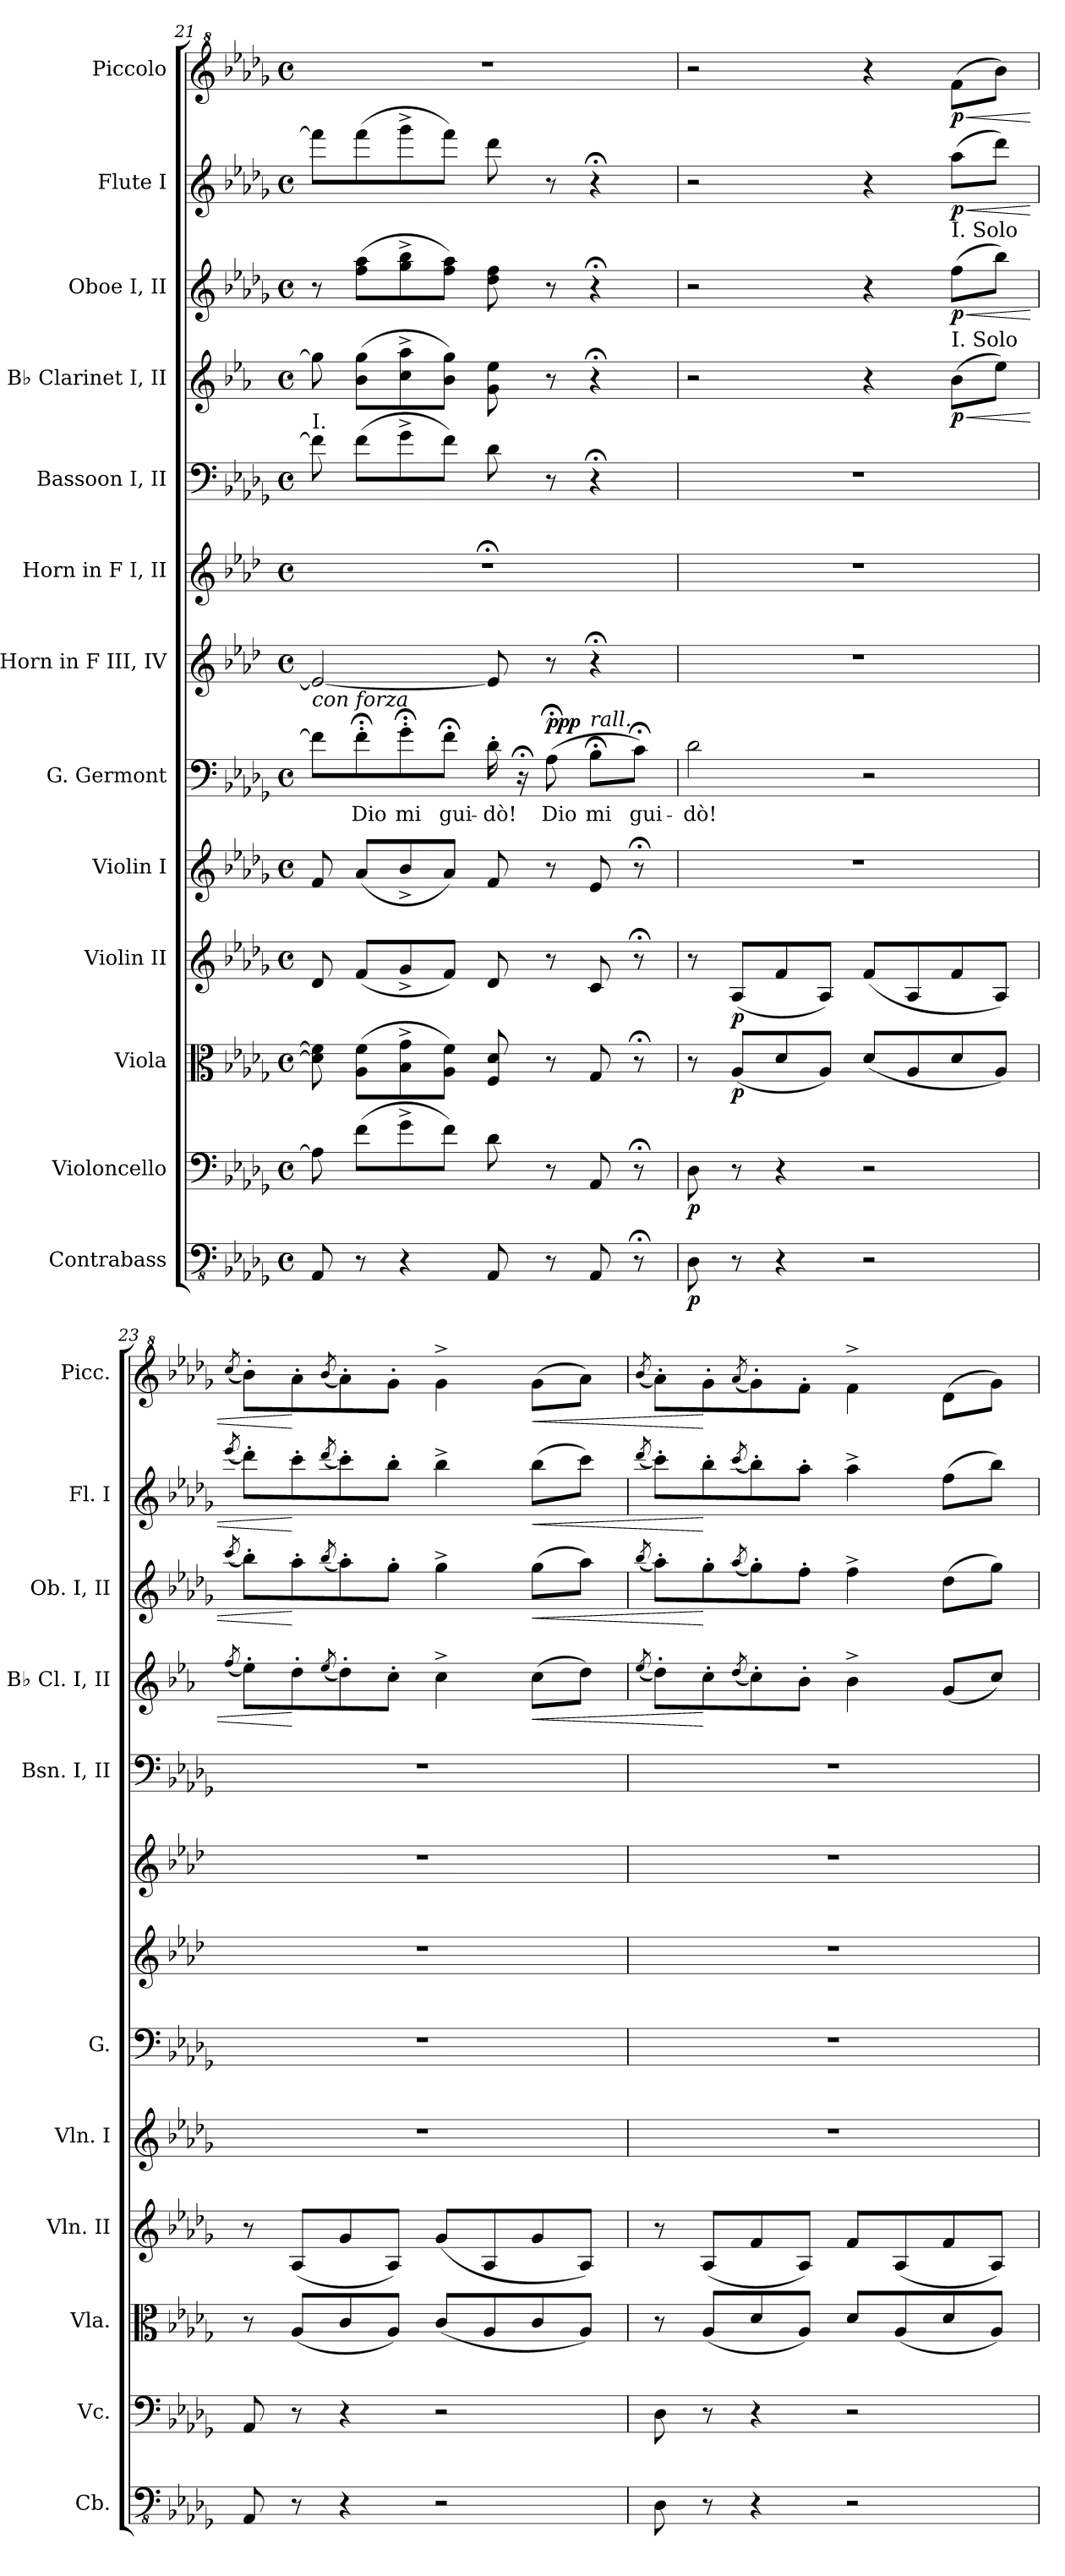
**kern	**dynam	**kern	**dynam	**kern	**dynam	**kern	**dynam	**kern	**kern	**text	**dynam	**kern	**kern	**kern	**kern	**dynam	**kern	**dynam	**kern	**dynam	**kern	**dynam
*part13	*part13	*part12	*part12	*part11	*part11	*part10	*part10	*part9	*part8	*part8	*part8	*part7	*part6	*part5	*part4	*part4	*part3	*part3	*part2	*part2	*part1	*part1
*staff13	*staff13	*staff12	*staff12	*staff11	*staff11	*staff10	*staff10	*staff9	*staff8	*staff8	*staff8	*staff7	*staff6	*staff5	*staff4	*staff4	*staff3	*staff3	*staff2	*staff2	*staff1	*staff1
*I"Contrabass	*	*I"Violoncello	*	*I"Viola	*	*I"Violin II	*	*I"Violin I	*I"G. Germont	*	*	*I"Horn in F  III, IV	*I"Horn in F  I, II	*I"Bassoon I, II	*I"B♭ Clarinet I, II	*	*I"Oboe I, II	*	*I"Flute I	*	*I"Piccolo	*
*I'Cb.	*	*I'Vc.	*	*I'Vla.	*	*I'Vln. II	*	*I'Vln. I	*I'G.	*	*	*	*	*I'Bsn. I, II	*I'B♭ Cl. I, II	*	*I'Ob. I, II	*	*I'Fl. I	*	*I'Picc.	*
*clefFv4	*	*clefF4	*	*clefC3	*	*clefG2	*	*clefG2	*clefF4	*	*	*clefG2	*clefG2	*clefF4	*clefG2	*	*clefG2	*	*clefG2	*	*clefG^2	*
*	*	*	*	*	*	*	*	*	*	*	*	*ITrd4c7	*ITrd4c7	*	*ITrd1c2	*	*	*	*	*	*ITrd-7c-12	*
*k[b-e-a-d-g-]	*	*k[b-e-a-d-g-]	*	*k[b-e-a-d-g-]	*	*k[b-e-a-d-g-]	*	*k[b-e-a-d-g-]	*k[b-e-a-d-g-]	*	*	*k[b-e-a-d-g-]	*k[b-e-a-d-g-]	*k[b-e-a-d-g-]	*k[b-e-a-d-g-]	*	*k[b-e-a-d-g-]	*	*k[b-e-a-d-g-]	*	*k[b-e-a-d-g-]	*
*M4/4	*	*M4/4	*	*M4/4	*	*M4/4	*	*M4/4	*M4/4	*	*	*M4/4	*M4/4	*M4/4	*M4/4	*	*M4/4	*	*M4/4	*	*M4/4	*
*met(c)	*	*met(c)	*	*met(c)	*	*met(c)	*	*met(c)	*met(c)	*	*	*met(c)	*met(c)	*met(c)	*met(c)	*	*met(c)	*	*met(c)	*	*met(c)	*
=21	=21	=21	=21	=21	=21	=21	=21	=21	=21	=21	=21	=21	=21	=21	=21	=21	=21	=21	=21	=21	=21	=21
!	!	!	!	!	!	!	!	!	!	!	!	!	!	!LO:TX:a:t=I.	!	!	!	!	!	!	!	!
!	!	!	!	!	!	!	!	!	!LO:TX:a:i:t=con forza	!	!	!	!	!	!	!	!	!	!	!	!	!
8AAA-/	.	8A-\]	.	8d-\] 8f\]	.	8d-/	.	8f/	8f\L]	.	.	2A-/_	1r;<	8f\]	8ff\]	.	8r	.	8fff\L]	.	1r	.
8r	.	(8f\L	.	(8A-\ 8f\L	.	(8f/L	.	(8a-/L	8f;<'\	Dio	.	.	.	(8f\L	(8a-\ 8ff\L	.	(8ff\ 8aa-\L	.	(8fff\	.	.	.
4r	.	8g-^\	.	8B-\^ 8g-\^	.	8g-^/	.	8b-^/	8g-;<'\	mi	.	.	.	8g-^\	8b-\^ 8gg-\^	.	8gg-\^ 8bb-\^	.	8ggg-^\	.	.	.
.	.	8f\J)	.	8A-\ 8f\J)	.	8f/J)	.	8a-/J)	8f;<\J	gui-	.	.	.	8f\J)	8a-\ 8ff\J)	.	8ff\ 8aa-\J)	.	8fff\J)	.	.	.
8AAA-/	.	8d-\	.	8F/ 8d-/	.	8d-/	.	8f/	16d-'\	-dò!	.	8A-/]	.	8d-\	8f\ 8dd-\	.	8dd-\ 8ff\	.	8ddd-\	.	.	.
.	.	.	.	.	.	.	.	.	16r;<	.	.	.	.	.	.	.	.	.	.	.	.	.
!	!	!	!	!	!	!	!	!	!	!	!LO:DY:a	!	!	!	!	!	!	!	!	!	!	!
8r	.	8r	.	8r	.	8r	.	8r	(8A-;<\	Dio	ppp	8r	.	8r	8r	.	8r	.	8r	.	.	.
!	!	!	!	!	!	!	!	!	!LO:TX:a:i:t=rall.	!	!	!	!	!	!	!	!	!	!	!	!	!
8AAA-/	.	8AA-/	.	8G-/	.	8c/	.	8e-/	8B-;<\L	mi	.	4r;<	.	4r;<	4r;<	.	4r;<	.	4r;<	.	.	.
8r;<	.	8r;<	.	8r;<	.	8r;<	.	8r;<	8c;<\J)	gui-	.	.	.	.	.	.	.	.	.	.	.	.
!!LO:PB:g=z
=22	=22	=22	=22	=22	=22	=22	=22	=22	=22	=22	=22	=22	=22	=22	=22	=22	=22	=22	=22	=22	=22	=22
!	!LO:DY:b	!	!LO:DY:b	!	!	!	!	!	!	!	!	!	!	!	!	!	!	!	!	!	!	!
8DD-\	p	8D-\	p	8r	.	8r	.	1r	2d-\	-dò!	.	1r	1r	1r	2r	.	2r	.	2r	.	2r	.
!	!	!	!	!	!LO:DY:b	!	!LO:DY:b	!	!	!	!	!	!	!	!	!	!	!	!	!	!	!
8r	.	8r	.	(8A-/L	p	(8A-/L	p	.	.	.	.	.	.	.	.	.	.	.	.	.	.	.
4r	.	4r	.	8d-/	.	8f/	.	.	.	.	.	.	.	.	.	.	.	.	.	.	.	.
.	.	.	.	8A-/J)	.	8A-/J)	.	.	.	.	.	.	.	.	.	.	.	.	.	.	.	.
2r	.	2r	.	(8d-/L	.	(8f/L	.	.	2r	.	.	.	.	.	4r	.	4r	.	4r	.	4r	.
.	.	.	.	8A-/	.	8A-/	.	.	.	.	.	.	.	.	.	.	.	.	.	.	.	.
!	!	!	!	!	!	!	!	!	!	!	!	!	!	!	!	!	!LO:TX:a:t=I. Solo	!	!	!	!	!
!	!	!	!	!	!	!	!	!	!	!	!	!	!	!	!LO:TX:a:t=I. Solo	!	!	!	!	!	!	!
!	!	!	!	!	!	!	!	!	!	!	!	!	!	!	!	!LO:HP:b	!	!LO:HP:b	!	!LO:HP:b	!	!LO:HP:b
!	!	!	!	!	!	!	!	!	!	!	!	!	!	!	!	!LO:DY:n=1:b	!	!LO:DY:n=1:b	!	!LO:DY:n=1:b	!	!LO:DY:n=1:b
.	.	.	.	8d-/	.	8f/	.	.	.	.	.	.	.	.	(8a-\L	< p	(8ff\L	< p	(8aa-\L	< p	(8fff\L	< p
.	.	.	.	8A-/J)	.	8A-/J)	.	.	.	.	.	.	.	.	8dd-\J)	.	8bb-\J)	.	8ddd-\J)	.	8bbb-\J)	.
=23	=23	=23	=23	=23	=23	=23	=23	=23	=23	=23	=23	=23	=23	=23	=23	=23	=23	=23	=23	=23	=23	=23
.	.	.	.	.	.	.	.	.	.	.	.	.	.	.	(8qee-/	.	(8qccc/	.	(8qeee-/	.	(8qcccc/	.
8AAA-/	.	8AA-/	.	8r	.	8r	.	1r	1r	.	.	1r	1r	1r	8dd-'\L)	.	8bb-'\L)	.	8ddd-'\L)	.	8bbb-'\L)	.
8r	.	8r	.	(8A-/L	.	(8A-/L	.	.	.	.	.	.	.	.	8cc'\	[	8aa-'\	[	8ccc'\	[	8aaa-'\	[
.	.	.	.	.	.	.	.	.	.	.	.	.	.	.	(8qdd-/	.	(8qbb-/	.	(8qddd-/	.	(8qbbb-/	.
4r	.	4r	.	8c/	.	8g-/	.	.	.	.	.	.	.	.	8cc'\)	.	8aa-'\)	.	8ccc'\)	.	8aaa-'\)	.
.	.	.	.	8A-/J)	.	8A-/J)	.	.	.	.	.	.	.	.	8b-'\J	.	8gg-'\J	.	8bb-'\J	.	8ggg-'\J	.
2r	.	2r	.	(8c/L	.	(8g-/L	.	.	.	.	.	.	.	.	4b-^\	.	4gg-^\	.	4bb-^\	.	4ggg-^\	.
.	.	.	.	8A-/	.	8A-/	.	.	.	.	.	.	.	.	.	.	.	.	.	.	.	.
!	!	!	!	!	!	!	!	!	!	!	!	!	!	!	!	!LO:HP:b	!	!LO:HP:b	!	!LO:HP:b	!	!LO:HP:b
.	.	.	.	8c/	.	8g-/	.	.	.	.	.	.	.	.	(8b-\L	<	(8gg-\L	<	(8bb-\L	<	(8ggg-\L	<
.	.	.	.	8A-/J)	.	8A-/J)	.	.	.	.	.	.	.	.	8cc\J)	.	8aa-\J)	.	8ccc\J)	.	8aaa-\J)	.
=24	=24	=24	=24	=24	=24	=24	=24	=24	=24	=24	=24	=24	=24	=24	=24	=24	=24	=24	=24	=24	=24	=24
.	.	.	.	.	.	.	.	.	.	.	.	.	.	.	(8qdd-/	.	(8qbb-/	.	(8qddd-/	.	(8qbbb-/	.
8DD-\	.	8D-\	.	8r	.	8r	.	1r	1r	.	.	1r	1r	1r	8cc'\L)	.	8aa-'\L)	.	8ccc'\L)	.	8aaa-'\L)	.
8r	.	8r	.	(8A-/L	.	(8A-/L	.	.	.	.	.	.	.	.	8b-'\	[	8gg-'\	[	8bb-'\	[	8ggg-'\	[
.	.	.	.	.	.	.	.	.	.	.	.	.	.	.	(8qcc/	.	(8qaa-/	.	(8qccc/	.	(8qaaa-/	.
4r	.	4r	.	8d-/	.	8f/	.	.	.	.	.	.	.	.	8b-'\)	.	8gg-'\)	.	8bb-'\)	.	8ggg-'\)	.
.	.	.	.	8A-/J)	.	8A-/J)	.	.	.	.	.	.	.	.	8a-'\J	.	8ff'\J	.	8aa-'\J	.	8fff'\J	.
2r	.	2r	.	8d-/L	.	8f/L	.	.	.	.	.	.	.	.	4a-^\	.	4ff^\	.	4aa-^\	.	4fff^\	.
.	.	.	.	(8A-/	.	(8A-/	.	.	.	.	.	.	.	.	.	.	.	.	.	.	.	.
.	.	.	.	8d-/	.	8f/	.	.	.	.	.	.	.	.	(8f/L	.	(8dd-\L	.	(8ff\L	.	(8ddd-\L	.
.	.	.	.	8A-/J)	.	8A-/J)	.	.	.	.	.	.	.	.	8b-/J)	.	8gg-\J)	.	8bb-\J)	.	8ggg-\J)	.
=	=	=	=	=	=	=	=	=	=	=	=	=	=	=	=	=	=	=	=	=	=	=
*-	*-	*-	*-	*-	*-	*-	*-	*-	*-	*-	*-	*-	*-	*-	*-	*-	*-	*-	*-	*-	*-	*-
